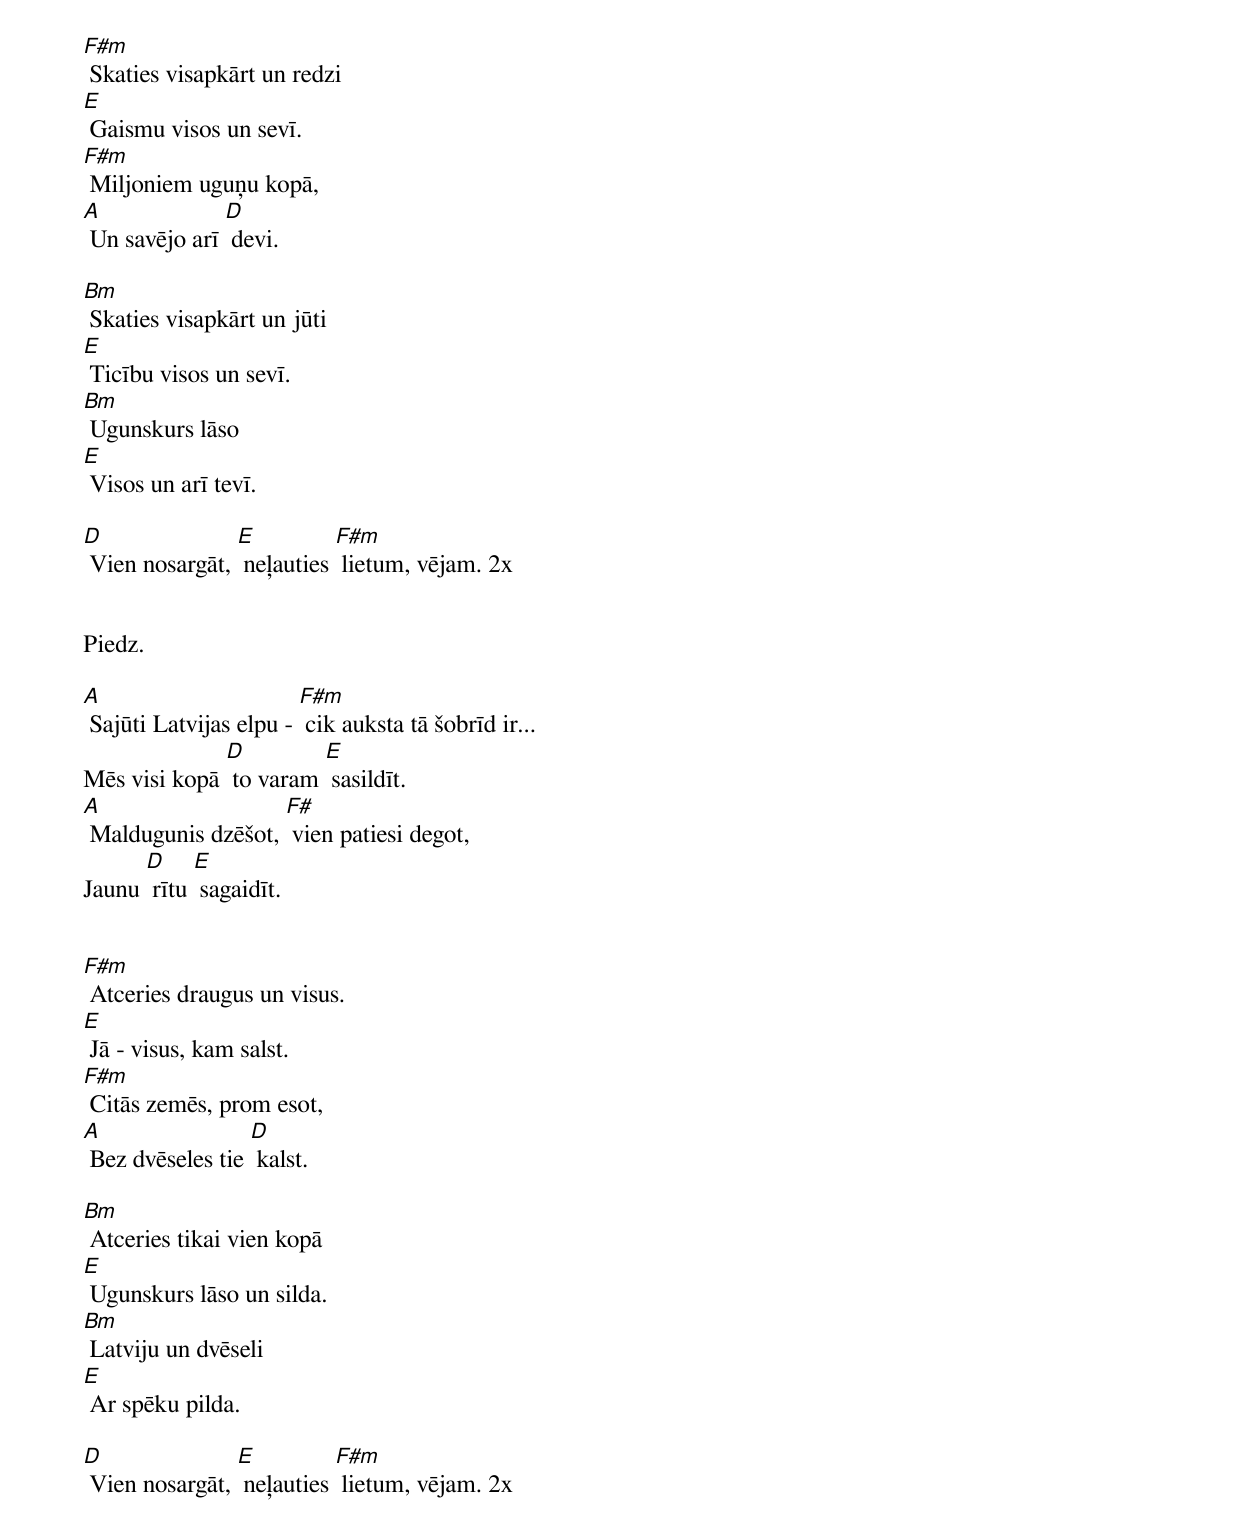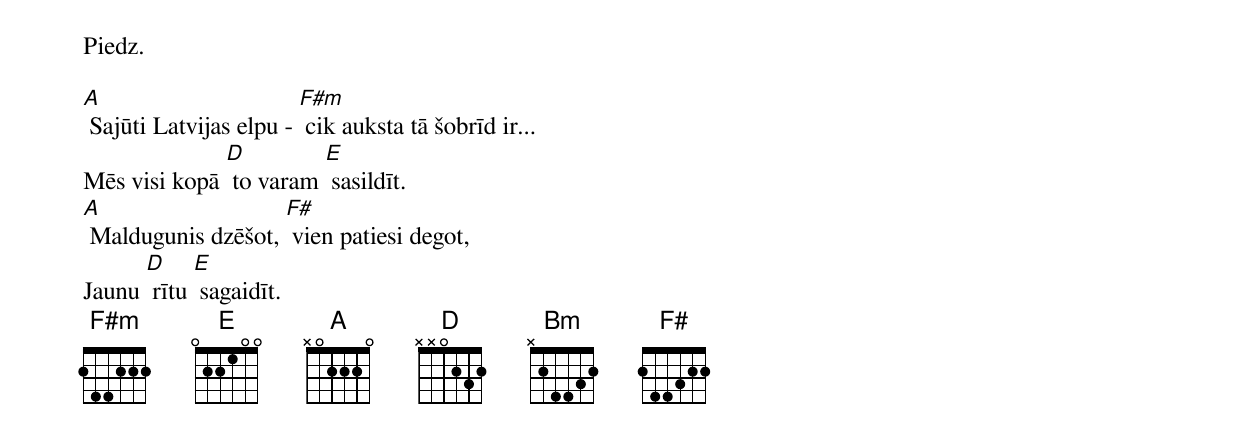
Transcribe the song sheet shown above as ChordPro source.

[F#m] Skaties visapkārt un redzi
[E] Gaismu visos un sevī.
[F#m] Miljoniem uguņu kopā,
[A] Un savējo arī [D] devi.

[Bm] Skaties visapkārt un jūti
[E] Ticību visos un sevī.
[Bm] Ugunskurs lāso
[E] Visos un arī tevī.

[D] Vien nosargāt, [E] neļauties [F#m] lietum, vējam. 2x


Piedz.

[A] Sajūti Latvijas elpu - [F#m] cik auksta tā šobrīd ir...
Mēs visi kopā [D] to varam [E] sasildīt.
[A] Maldugunis dzēšot, [F#] vien patiesi degot,
Jaunu [D] rītu [E] sagaidīt.


[F#m] Atceries draugus un visus.
[E] Jā - visus, kam salst.
[F#m] Citās zemēs, prom esot,
[A] Bez dvēseles tie [D] kalst.

[Bm] Atceries tikai vien kopā
[E] Ugunskurs lāso un silda.
[Bm] Latviju un dvēseli
[E] Ar spēku pilda.

[D] Vien nosargāt, [E] neļauties [F#m] lietum, vējam. 2x


Piedz.

[A] Sajūti Latvijas elpu - [F#m] cik auksta tā šobrīd ir...
Mēs visi kopā [D] to varam [E] sasildīt.
[A] Maldugunis dzēšot, [F#] vien patiesi degot,
Jaunu [D] rītu [E] sagaidīt.
